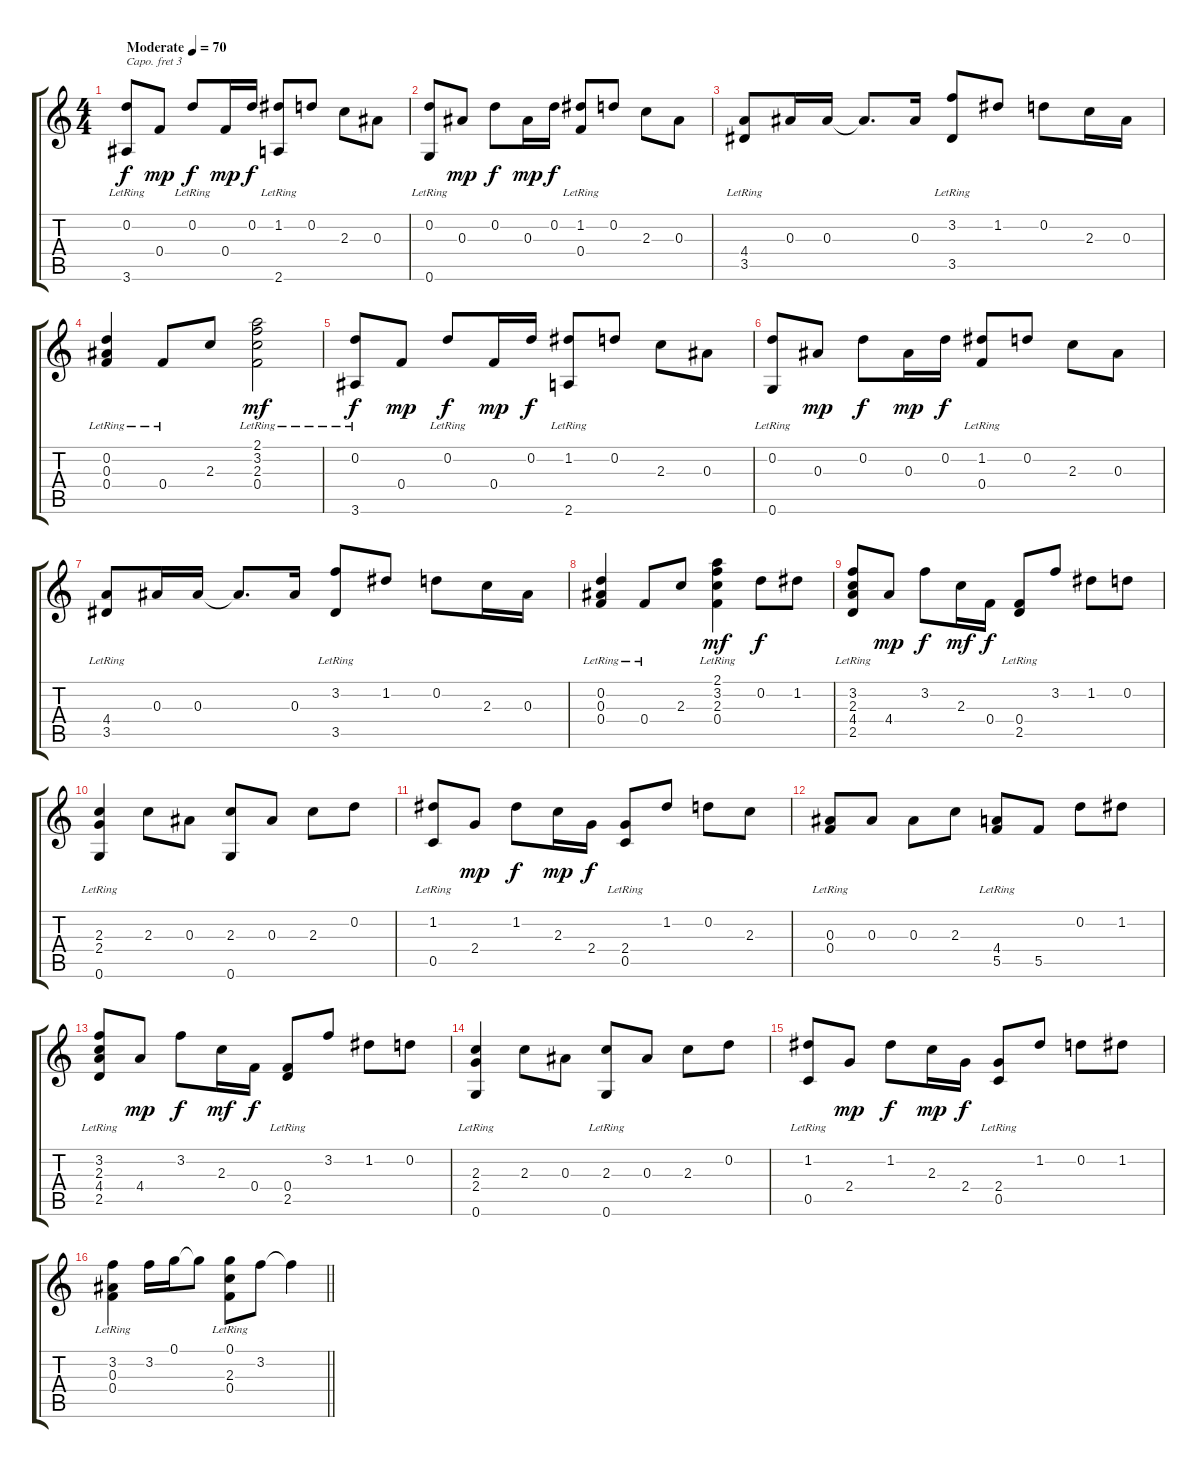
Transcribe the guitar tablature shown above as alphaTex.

\track "" {instrument acousticguitarsteel}
\staff {score tabs}
\capo 3
\tuning (E4 B3 G3 D3 A2 E2) {hide}
\ts (4 4)
\tempo (70 "Moderate")
\clef g2
\ks c
(0.2{lr} 3.6{lr}).8{dy f instrument acousticguitarsteel} 0.4.8{dy mp} 0.2{lr}.8{dy f} 0.4.16{dy mp} 0.2.16{dy f} (1.2{lr} 2.6{lr}).8 0.2.8 2.3.8 0.3.8 |
(0.2{lr} 0.6{lr}).8 0.3.8{dy mp} 0.2.8{dy f} 0.3.16{dy mp} 0.2.16{dy f} (1.2{lr} 0.4{lr}).8 0.2.8 2.3.8 0.3.8 |
(4.4 3.5{lr}).8 0.3.16 0.3.16 0.3{t}.8{d} 0.3.16 (3.2{lr} 3.5{lr}).8 1.2.8 0.2.8 2.3.16 0.3.16 |
(0.2 0.3 0.4{lr}).4 0.4{lr}.8 2.3.8 (2.1 3.2 2.3 0.4{lr}).2{dy mf} |
(0.2{lr} 3.6{lr}).8{dy f} 0.4.8{dy mp} 0.2{lr}.8{dy f} 0.4.16{dy mp} 0.2.16{dy f} (1.2{lr} 2.6{lr}).8 0.2.8 2.3.8 0.3.8 |
(0.2{lr} 0.6{lr}).8 0.3.8{dy mp} 0.2.8{dy f} 0.3.16{dy mp} 0.2.16{dy f} (1.2{lr} 0.4{lr}).8 0.2.8 2.3.8 0.3.8 |
(4.4 3.5{lr}).8 0.3.16 0.3.16 0.3{t}.8{d} 0.3.16 (3.2{lr} 3.5{lr}).8 1.2.8 0.2.8 2.3.16 0.3.16 |
(0.2 0.3 0.4{lr}).4 0.4{lr}.8 2.3.8 (2.1 3.2 2.3 0.4{lr}).4{dy mf} 0.2.8{dy f} 1.2.8 |
(3.2{lr} 2.3{lr} 4.4 2.5{lr}).8 4.4.8{dy mp} 3.2.8{dy f} 2.3.16{dy mf} 0.4.16{dy f} (0.4 2.5{lr}).8 3.2.8 1.2.8 0.2.8 |
(2.3 2.4 0.6{lr}).4 2.3.8 0.3.8 (2.3 0.6).8 0.3.8 2.3.8 0.2.8 |
(1.2{lr} 0.5{lr}).8 2.4.8{dy mp} 1.2.8{dy f} 2.3.16{dy mp} 2.4.16{dy f} (2.4 0.5{lr}).8 1.2.8 0.2.8 2.3.8 |
(0.3 0.4{lr}).8 0.3.8 0.3.8 2.3.8 (4.4{lr} 5.5{lr}).8 5.5.8 0.2.8 1.2.8 |
(3.2{lr} 2.3{lr} 4.4 2.5{lr}).8 4.4.8{dy mp} 3.2.8{dy f} 2.3.16{dy mf} 0.4.16{dy f} (0.4 2.5{lr}).8 3.2.8 1.2.8 0.2.8 |
(2.3 2.4 0.6{lr}).4 2.3.8 0.3.8 (2.3 0.6{lr}).8 0.3.8 2.3.8 0.2.8 |
(1.2{lr} 0.5{lr}).8 2.4.8{dy mp} 1.2.8{dy f} 2.3.16{dy mp} 2.4.16{dy f} (2.4 0.5{lr}).8 1.2.8 0.2.8 1.2.8 |
\barLineRight lightlight
(3.2 0.3 0.4{lr}).4 3.2.16 0.1.16 0.1{t}.8 (0.1 2.3 0.4{lr}).8 3.2.8 3.2{t}.4
